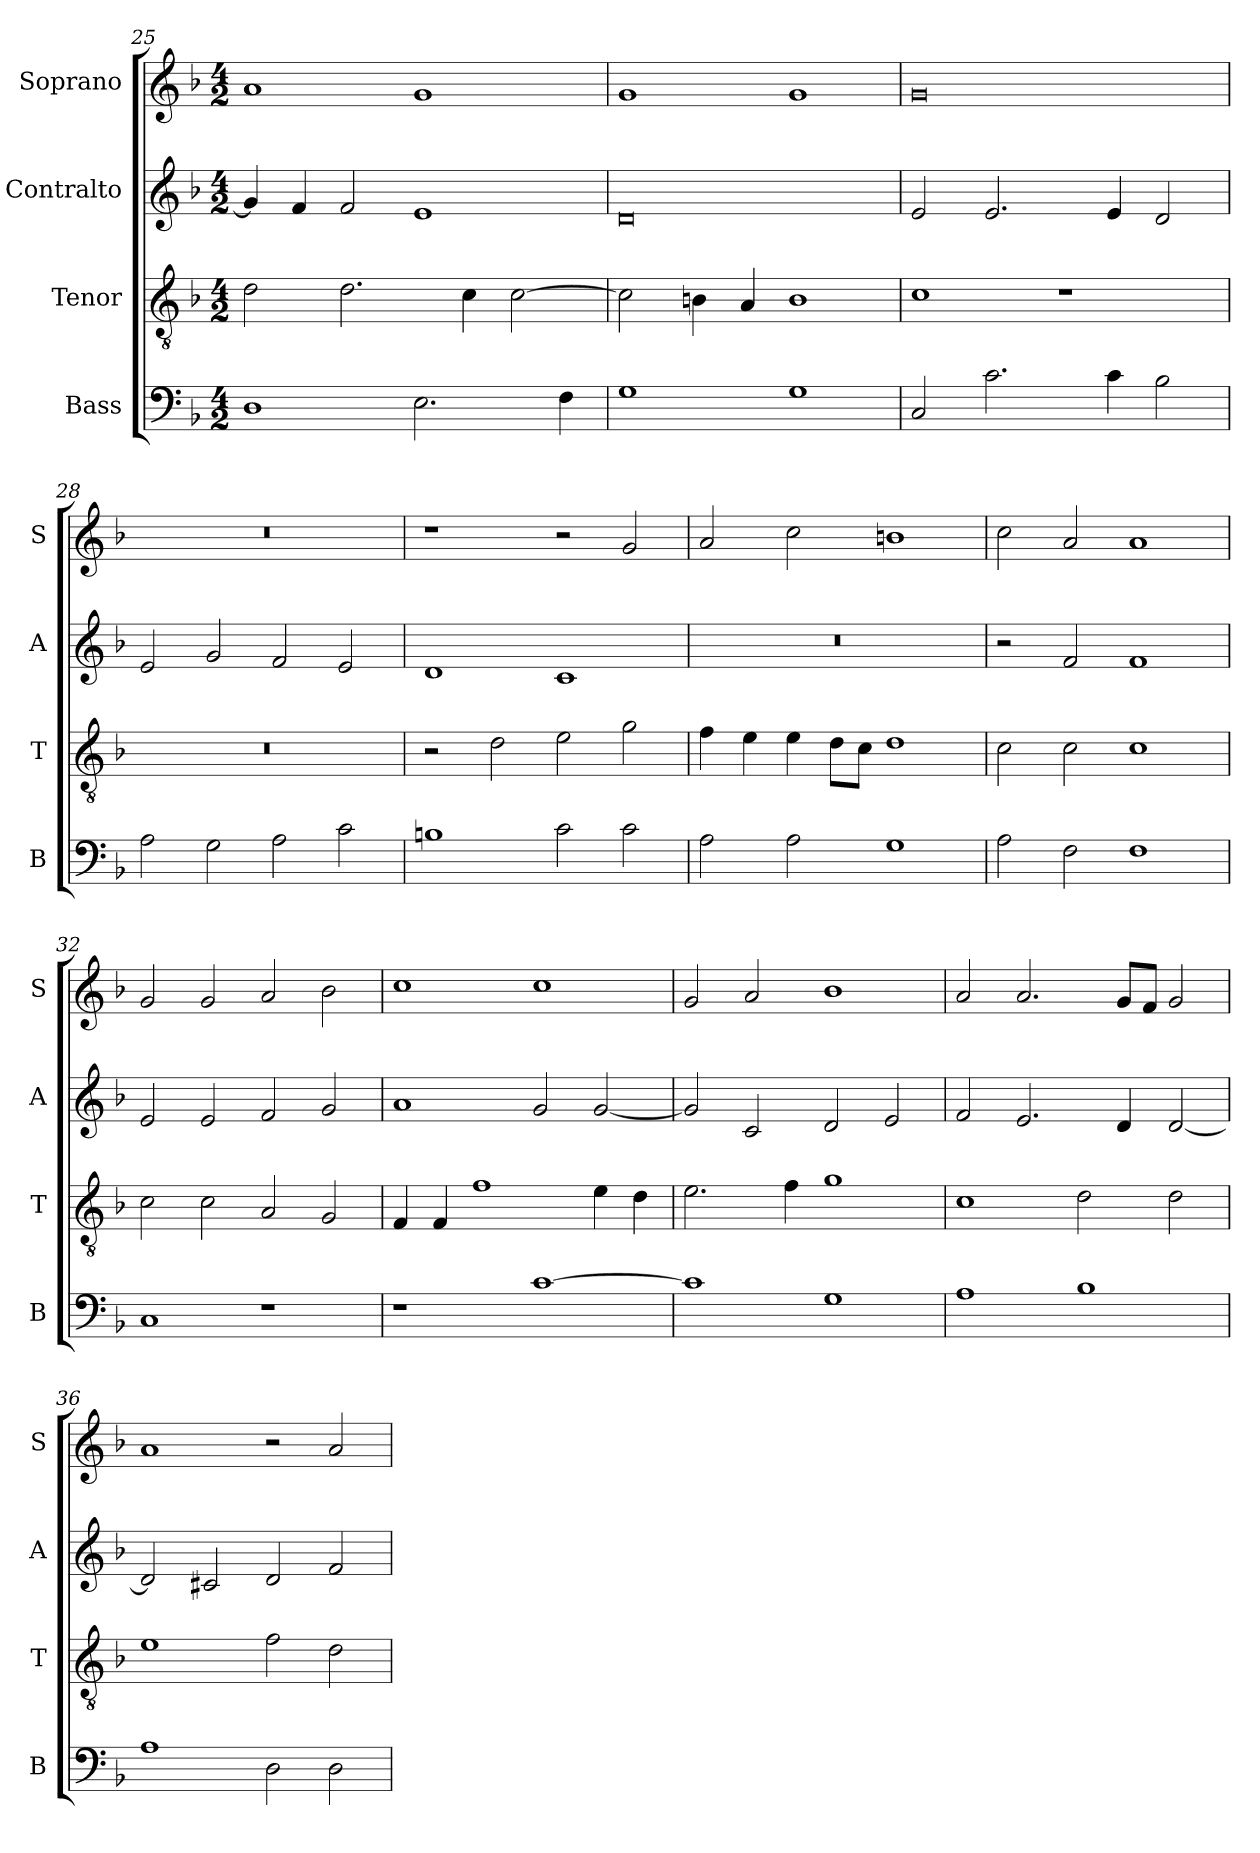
**kern	**kern	**kern	**kern
*part4	*part3	*part2	*part1
*staff4	*staff3	*staff2	*staff1
*I"Bass	*I"Tenor	*I"Contralto	*I"Soprano
*I'B	*I'T	*I'A	*I'S
*clefF4	*clefGv2	*clefG2	*clefG2
*k[b-]	*k[b-]	*k[b-]	*k[b-]
*F:ion	*F:ion	*F:ion	*F:ion
*M4/2	*M4/2	*M4/2	*M4/2
=25	=25	=25	=25
1D	2d	4g]	1a
.	.	4f	.
.	2.d	2f	.
2.E	.	1e	1g
.	4c	.	.
.	[2c	.	.
4F	.	.	.
=26	=26	=26	=26
1G	2c]	0d	1g
.	4Bn	.	.
.	4A	.	.
1G	1B	.	1g
=27	=27	=27	=27
2C	1c	2e	0g
2.c	.	2.e	.
.	1r	.	.
4c	.	4e	.
2B-	.	2d	.
=28	=28	=28	=28
2A	0r	2e	0r
2G	.	2g	.
2A	.	2f	.
2c	.	2e	.
=29	=29	=29	=29
1Bn	2r	1d	1r
.	2d	.	.
2c	2e	1c	2r
2c	2g	.	2g
=30	=30	=30	=30
2A	4f	0r	2a
.	4e	.	.
2A	4e	.	2cc
.	8d\L	.	.
.	8c\J	.	.
1G	1d	.	1bn
=31	=31	=31	=31
2A	2c	2r	2cc
2F	2c	2f	2a
1F	1c	1f	1a
=32	=32	=32	=32
1C	2c	2e	2g
.	2c	2e	2g
1r	2A	2f	2a
.	2G	2g	2b-
=33	=33	=33	=33
1r	4F	1a	1cc
.	4F	.	.
.	1f	.	.
[1c	.	2g	1cc
.	4e	[2g	.
.	4d	.	.
=34	=34	=34	=34
1c]	2.e	2g]	2g
.	.	2c	2a
.	4f	.	.
1G	1g	2d	1b-
.	.	2e	.
=35	=35	=35	=35
1A	1c	2f	2a
.	.	2.e	2.a
1B-	2d	.	.
.	.	4d	8g/L
.	.	.	8f/J
.	2d	[2d	2g
=36	=36	=36	=36
1A	1e	2d]	1a
.	.	2c#X	.
2D	2f	2d	2r
2D	2d	2f	2a
=	=	=	=
*-	*-	*-	*-
